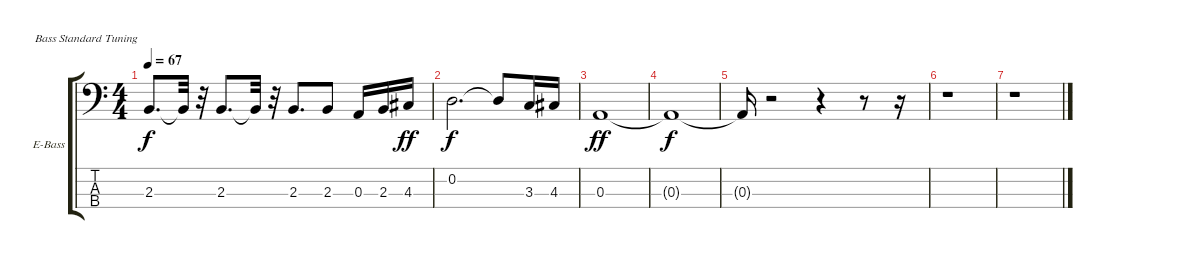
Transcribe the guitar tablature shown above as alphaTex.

\defaultSystemsLayout 4
\bracketExtendMode groupsimilarinstruments
\firstSystemTrackNameOrientation horizontal
\otherSystemsTrackNameOrientation horizontal
\track ("Electric Bass" "E-Bass") {instrument electricbassfinger}
\staff {score tabs}
\tuning (G2 D2 A1 E1)
\ts (4 4)
\tempo 67
\clef f4
\ks c
2.3.8{d dy f} 2.3{t}.32 r.32 2.3.8{d} 2.3{t}.32 r.32 2.3.8{d} 2.3.8 0.3.16 2.3.16 4.3.16{dy ff} |
0.2.2{d dy f} 0.2{t}.8 3.3.16 4.3.16 |
0.3.1{dy ff} |
0.3{t}.1{dy f} |
0.3{t}.16 r.2 r.4 r.8 r.16 |
r.1 |
r.1
